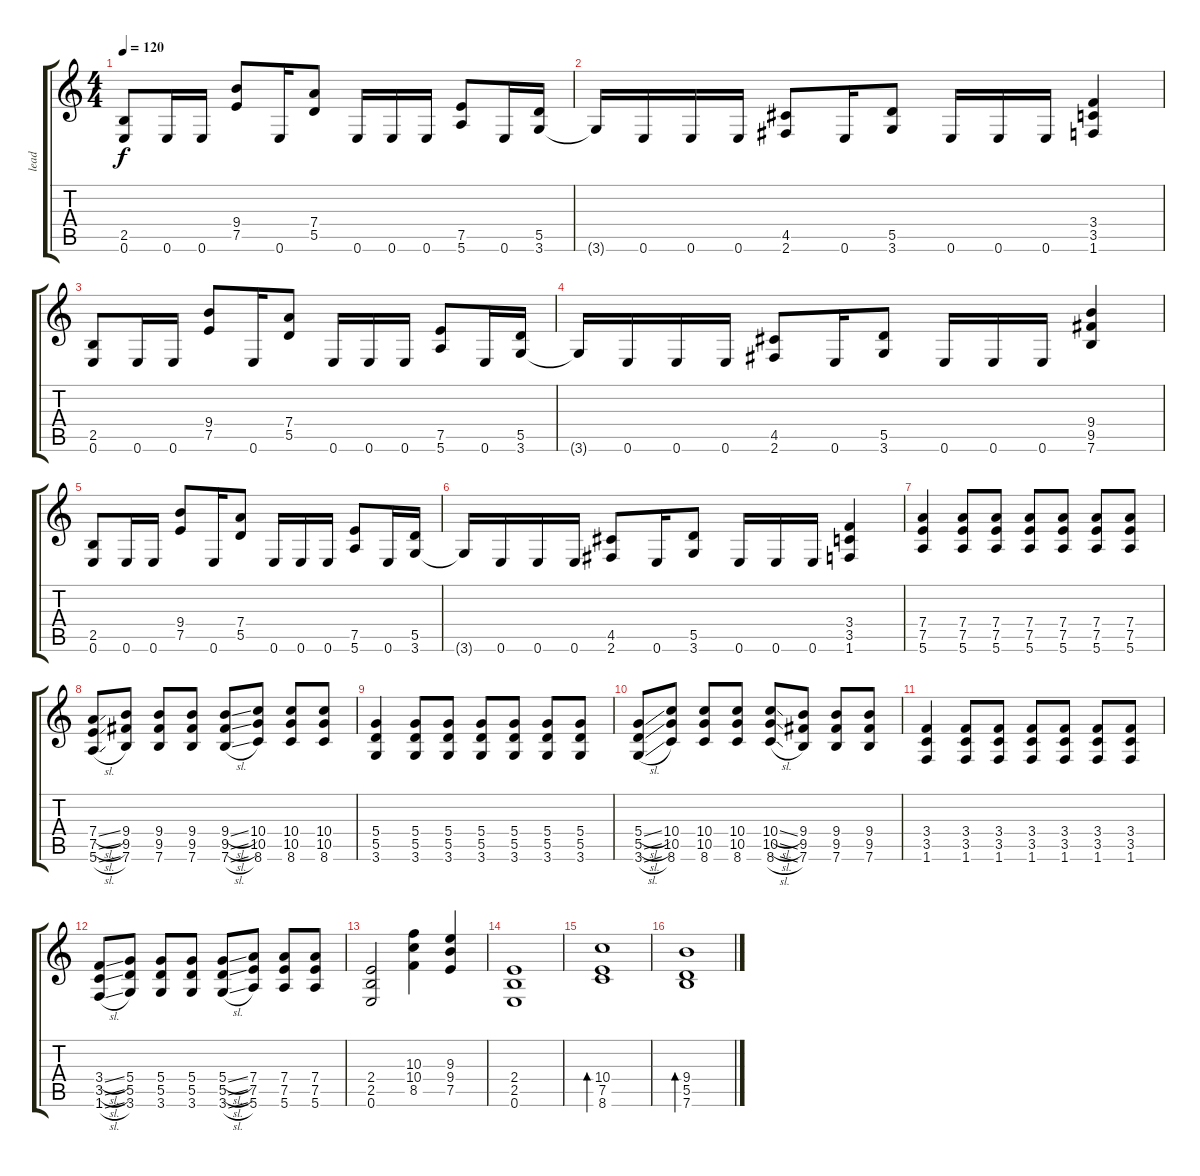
\track ("lead" "lead") {instrument distortionguitar}
\staff {score tabs}
\tuning (E4 B3 G3 D3 A2 E2) {hide}
\ts (4 4)
\tempo 120
\clef g2
\ks c
(2.5 0.6).8{dy f} 0.6.16 0.6.16 (9.4 7.5).8 0.6.16 (7.4 5.5).8 0.6.16 0.6.16 0.6.16 (7.5 5.6).8 0.6.16 (5.5 3.6).16 |
3.6{t}.16 0.6.16 0.6.16 0.6.16 (4.5 2.6).8 0.6.16 (5.5 3.6).8 0.6.16 0.6.16 0.6.16 (3.4 3.5 1.6).4 |
(2.5 0.6).8 0.6.16 0.6.16 (9.4 7.5).8 0.6.16 (7.4 5.5).8 0.6.16 0.6.16 0.6.16 (7.5 5.6).8 0.6.16 (5.5 3.6).16 |
3.6{t}.16 0.6.16 0.6.16 0.6.16 (4.5 2.6).8 0.6.16 (5.5 3.6).8 0.6.16 0.6.16 0.6.16 (9.4 9.5 7.6).4 |
(2.5 0.6).8 0.6.16 0.6.16 (9.4 7.5).8 0.6.16 (7.4 5.5).8 0.6.16 0.6.16 0.6.16 (7.5 5.6).8 0.6.16 (5.5 3.6).16 |
3.6{t}.16 0.6.16 0.6.16 0.6.16 (4.5 2.6).8 0.6.16 (5.5 3.6).8 0.6.16 0.6.16 0.6.16 (3.4 3.5 1.6).4 |
(7.4 7.5 5.6).4 (7.4 7.5 5.6).8 (7.4 7.5 5.6).8 (7.4 7.5 5.6).8 (7.4 7.5 5.6).8 (7.4 7.5 5.6).8 (7.4 7.5 5.6).8 |
(7.4{sl} 7.5{sl} 5.6{sl}).8 (9.4 9.5 7.6).8 (9.4 9.5 7.6).8 (9.4 9.5 7.6).8 (9.4{sl} 9.5{sl} 7.6{sl}).8 (10.4 10.5 8.6).8 (10.4 10.5 8.6).8 (10.4 10.5 8.6).8 |
(5.4 5.5 3.6).4 (5.4 5.5 3.6).8 (5.4 5.5 3.6).8 (5.4 5.5 3.6).8 (5.4 5.5 3.6).8 (5.4 5.5 3.6).8 (5.4 5.5 3.6).8 |
(5.4{sl} 5.5{sl} 3.6{sl}).8 (10.4 10.5 8.6).8 (10.4 10.5 8.6).8 (10.4 10.5 8.6).8 (10.4{sl} 10.5{sl} 8.6{sl}).8 (9.4 9.5 7.6).8 (9.4 9.5 7.6).8 (9.4 9.5 7.6).8 |
(3.4 3.5 1.6).4 (3.4 3.5 1.6).8 (3.4 3.5 1.6).8 (3.4 3.5 1.6).8 (3.4 3.5 1.6).8 (3.4 3.5 1.6).8 (3.4 3.5 1.6).8 |
(3.4{sl} 3.5{sl} 1.6{sl}).8 (5.4 5.5 3.6).8 (5.4 5.5 3.6).8 (5.4 5.5 3.6).8 (5.4{sl} 5.5{sl} 3.6{sl}).8 (7.4 7.5 5.6).8 (7.4 7.5 5.6).8 (7.4 7.5 5.6).8 |
(2.4 2.5 0.6).2 (10.3 10.4 8.5).4 (9.3 9.4 7.5).4 |
(2.4 2.5 0.6).1 |
(10.4 7.5 8.6).1{bd 480 instrument electricguitarclean} |
(9.4 5.5 7.6).1{bd 480}
